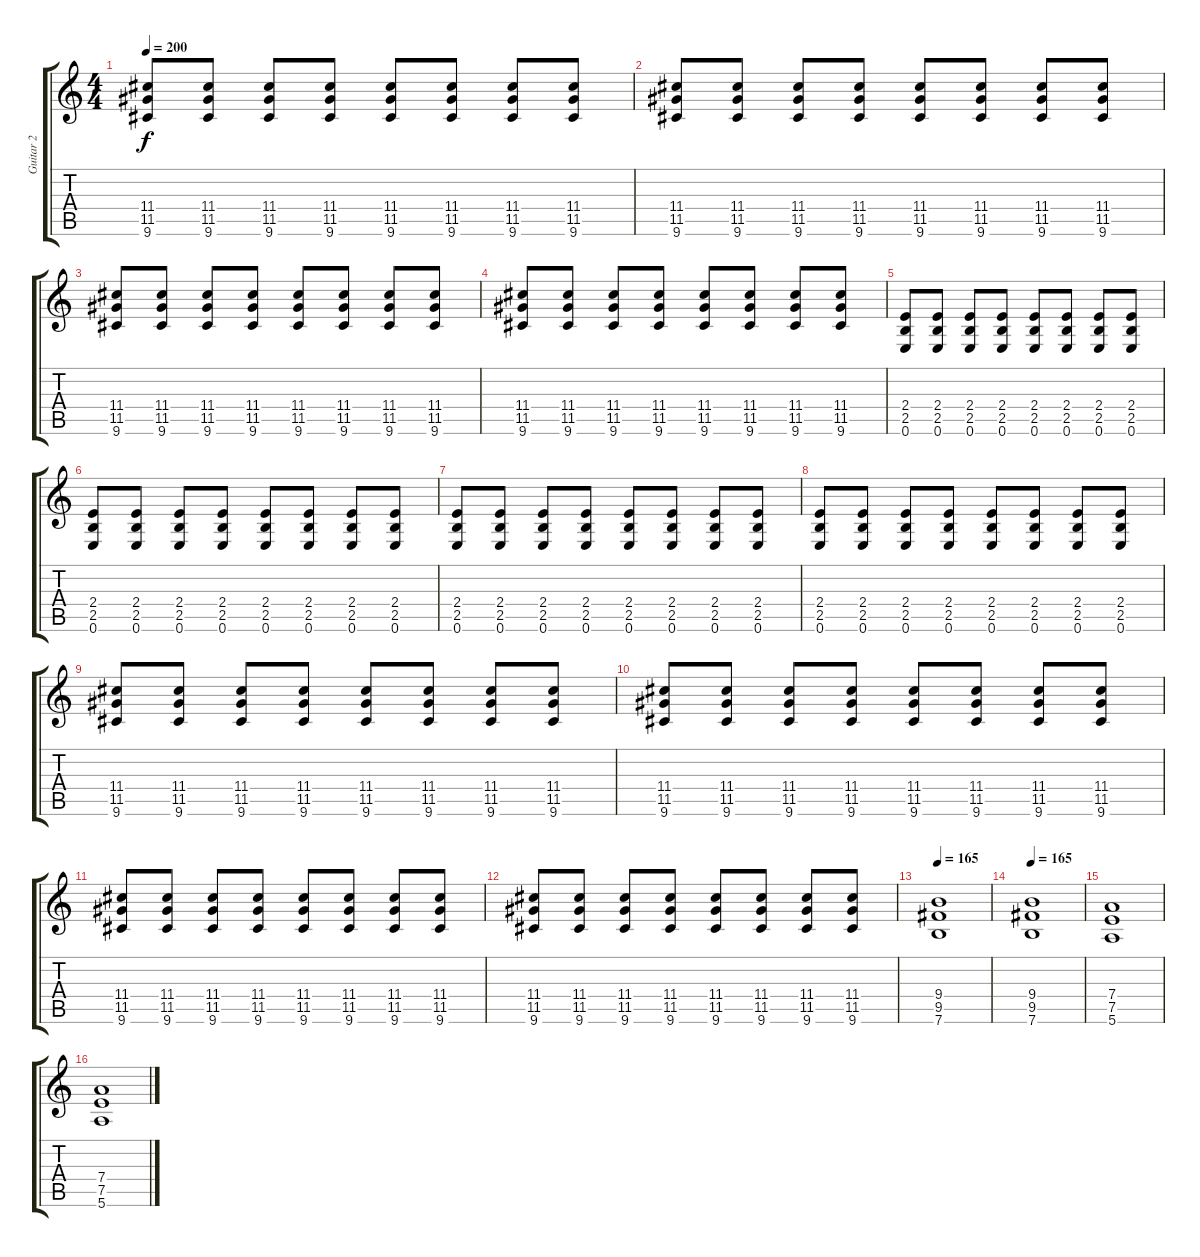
\track ("Guitar 2" "Guitar 2") {instrument distortionguitar}
\staff {score tabs}
\tuning (E4 B3 G3 D3 A2 E2) {hide}
\ts (4 4)
\tempo 200
\clef g2
\ks c
(11.4 11.5 9.6).8{dy f volume 9} (11.4 11.5 9.6).8 (11.4 11.5 9.6).8 (11.4 11.5 9.6).8 (11.4 11.5 9.6).8 (11.4 11.5 9.6).8 (11.4 11.5 9.6).8 (11.4 11.5 9.6).8 |
(11.4 11.5 9.6).8 (11.4 11.5 9.6).8 (11.4 11.5 9.6).8 (11.4 11.5 9.6).8 (11.4 11.5 9.6).8 (11.4 11.5 9.6).8 (11.4 11.5 9.6).8 (11.4 11.5 9.6).8 |
(11.4 11.5 9.6).8{volume 9} (11.4 11.5 9.6).8 (11.4 11.5 9.6).8 (11.4 11.5 9.6).8 (11.4 11.5 9.6).8 (11.4 11.5 9.6).8 (11.4 11.5 9.6).8 (11.4 11.5 9.6).8 |
(11.4 11.5 9.6).8 (11.4 11.5 9.6).8 (11.4 11.5 9.6).8 (11.4 11.5 9.6).8 (11.4 11.5 9.6).8 (11.4 11.5 9.6).8 (11.4 11.5 9.6).8 (11.4 11.5 9.6).8 |
(2.4 2.5 0.6).8{volume 9} (2.4 2.5 0.6).8 (2.4 2.5 0.6).8 (2.4 2.5 0.6).8 (2.4 2.5 0.6).8 (2.4 2.5 0.6).8 (2.4 2.5 0.6).8 (2.4 2.5 0.6).8 |
(2.4 2.5 0.6).8 (2.4 2.5 0.6).8 (2.4 2.5 0.6).8 (2.4 2.5 0.6).8 (2.4 2.5 0.6).8 (2.4 2.5 0.6).8 (2.4 2.5 0.6).8 (2.4 2.5 0.6).8 |
(2.4 2.5 0.6).8{volume 9} (2.4 2.5 0.6).8 (2.4 2.5 0.6).8 (2.4 2.5 0.6).8 (2.4 2.5 0.6).8 (2.4 2.5 0.6).8 (2.4 2.5 0.6).8 (2.4 2.5 0.6).8 |
(2.4 2.5 0.6).8 (2.4 2.5 0.6).8 (2.4 2.5 0.6).8 (2.4 2.5 0.6).8 (2.4 2.5 0.6).8 (2.4 2.5 0.6).8 (2.4 2.5 0.6).8 (2.4 2.5 0.6).8 |
(11.4 11.5 9.6).8{volume 9} (11.4 11.5 9.6).8 (11.4 11.5 9.6).8 (11.4 11.5 9.6).8 (11.4 11.5 9.6).8 (11.4 11.5 9.6).8 (11.4 11.5 9.6).8 (11.4 11.5 9.6).8 |
(11.4 11.5 9.6).8 (11.4 11.5 9.6).8 (11.4 11.5 9.6).8 (11.4 11.5 9.6).8 (11.4 11.5 9.6).8 (11.4 11.5 9.6).8 (11.4 11.5 9.6).8 (11.4 11.5 9.6).8 |
(11.4 11.5 9.6).8{volume 9} (11.4 11.5 9.6).8 (11.4 11.5 9.6).8 (11.4 11.5 9.6).8 (11.4 11.5 9.6).8 (11.4 11.5 9.6).8 (11.4 11.5 9.6).8 (11.4 11.5 9.6).8 |
(11.4 11.5 9.6).8 (11.4 11.5 9.6).8 (11.4 11.5 9.6).8 (11.4 11.5 9.6).8 (11.4 11.5 9.6).8 (11.4 11.5 9.6).8 (11.4 11.5 9.6).8 (11.4 11.5 9.6).8 |
\tempo 170
\tempo 165
(9.4 9.5 7.6).1 |
\tempo 165
(9.4 9.5 7.6).1 |
(7.4 7.5 5.6).1 |
(7.4 7.5 5.6).1
